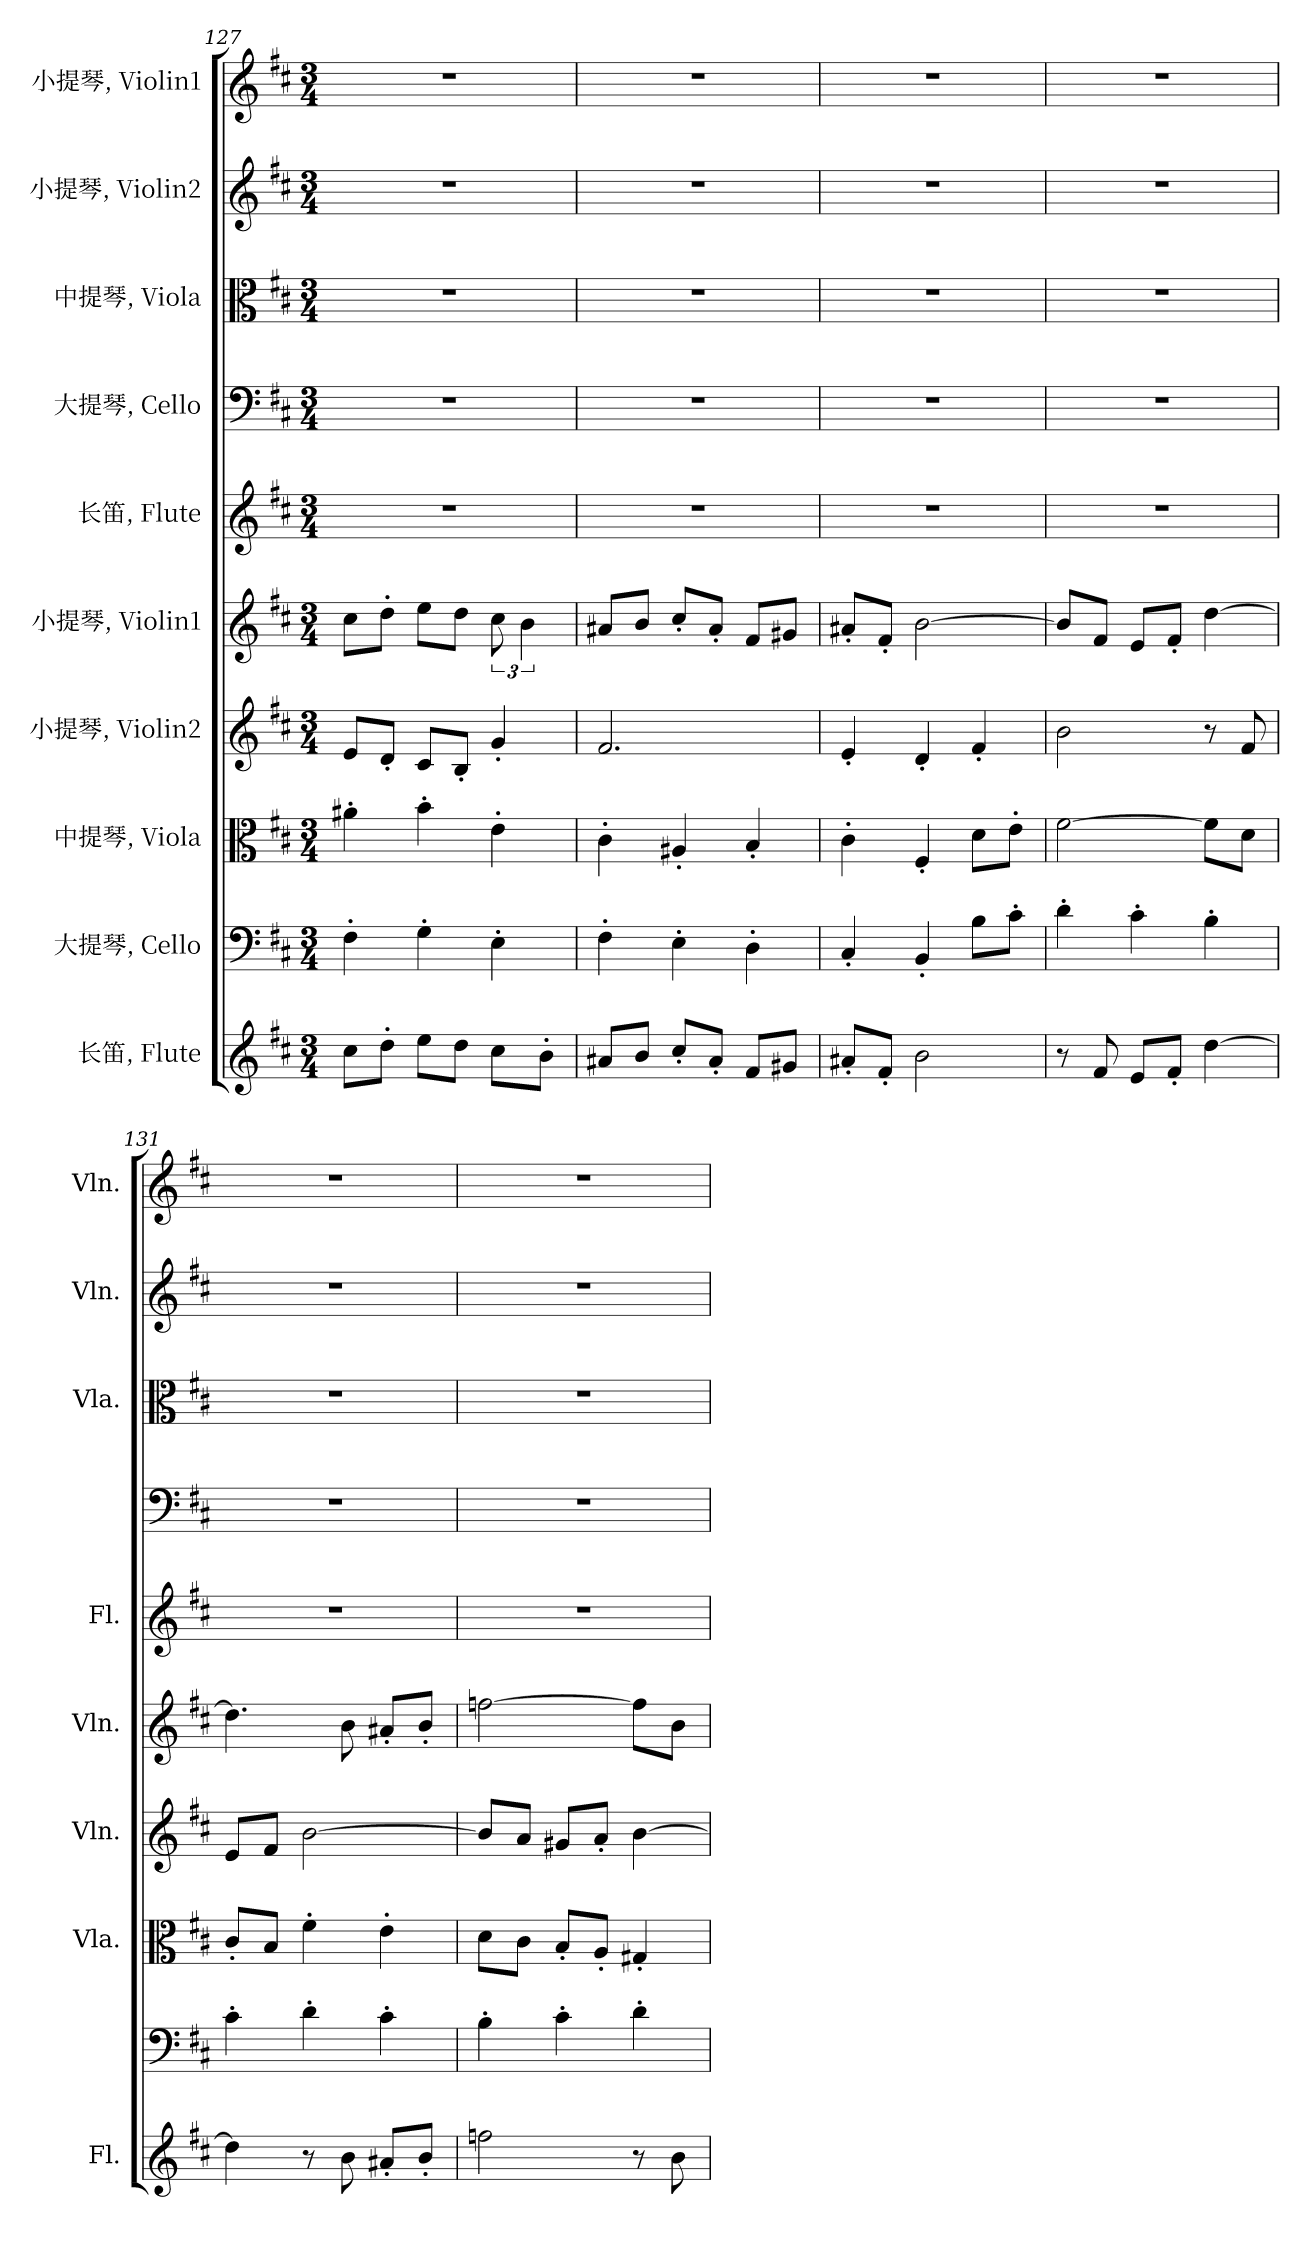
**kern	**kern	**kern	**kern	**kern	**kern	**kern	**kern	**kern	**kern
*part10	*part9	*part8	*part7	*part6	*part5	*part4	*part3	*part2	*part1
*staff10	*staff9	*staff8	*staff7	*staff6	*staff5	*staff4	*staff3	*staff2	*staff1
*I"长笛, Flute	*I"大提琴, Cello	*I"中提琴, Viola	*I"小提琴, Violin2	*I"小提琴, Violin1	*I"长笛, Flute	*I"大提琴, Cello	*I"中提琴, Viola	*I"小提琴, Violin2	*I"小提琴, Violin1
*I'Fl.	*	*I'Vla.	*I'Vln.	*I'Vln.	*I'Fl.	*	*I'Vla.	*I'Vln.	*I'Vln.
!!LO:PB:g=z
*clefG2	*clefF4	*clefC3	*clefG2	*clefG2	*clefG2	*clefF4	*clefC3	*clefG2	*clefG2
*k[f#c#]	*k[f#c#]	*k[f#c#]	*k[f#c#]	*k[f#c#]	*k[f#c#]	*k[f#c#]	*k[f#c#]	*k[f#c#]	*k[f#c#]
*M3/4	*M3/4	*M3/4	*M3/4	*M3/4	*M3/4	*M3/4	*M3/4	*M3/4	*M3/4
=127	=127	=127	=127	=127	=127	=127	=127	=127	=127
8cc#\L	4F#'\	4a#X'\	8e/L	8cc#\L	2.r	2.r	2.r	2.r	2.r
8dd'\J	.	.	8d'/J	8dd'\J	.	.	.	.	.
8ee\L	4G'\	4b'\	8c#/L	8ee\L	.	.	.	.	.
8dd\J	.	.	8B'/J	8dd\J	.	.	.	.	.
8cc#\L	4E'\	4e'\	4g'/	12cc#\	.	.	.	.	.
.	.	.	.	6b\	.	.	.	.	.
8b'\J	.	.	.	.	.	.	.	.	.
=128	=128	=128	=128	=128	=128	=128	=128	=128	=128
8a#X/L	4F#'\	4c#'\	2.f#/	8a#X/L	2.r	2.r	2.r	2.r	2.r
8b/J	.	.	.	8b/J	.	.	.	.	.
8cc#'/L	4E'\	4A#X'/	.	8cc#'/L	.	.	.	.	.
8a#'/J	.	.	.	8a#'/J	.	.	.	.	.
8f#/L	4D'\	4B'/	.	8f#/L	.	.	.	.	.
8g#X/J	.	.	.	8g#X/J	.	.	.	.	.
=129	=129	=129	=129	=129	=129	=129	=129	=129	=129
8a#X'/L	4C#'/	4c#'\	4e'/	8a#X'/L	2.r	2.r	2.r	2.r	2.r
8f#'/J	.	.	.	8f#'/J	.	.	.	.	.
2b\	4BB'/	4F#'/	4d'/	[2b\	.	.	.	.	.
.	8B\L	8d\L	4f#'/	.	.	.	.	.	.
.	8c#'\J	8e'\J	.	.	.	.	.	.	.
=130	=130	=130	=130	=130	=130	=130	=130	=130	=130
8r	4d'\	[2f#\	2b\	8b/L]	2.r	2.r	2.r	2.r	2.r
8f#/	.	.	.	8f#/J	.	.	.	.	.
8e/L	4c#'\	.	.	8e/L	.	.	.	.	.
8f#'/J	.	.	.	8f#'/J	.	.	.	.	.
[4dd\	4B'\	8f#\L]	8r	[4dd\	.	.	.	.	.
.	.	8d\J	8f#/	.	.	.	.	.	.
=131	=131	=131	=131	=131	=131	=131	=131	=131	=131
4dd\]	4c#'\	8c#'/L	8e/L	4.dd\]	2.r	2.r	2.r	2.r	2.r
.	.	8B/J	8f#/J	.	.	.	.	.	.
8r	4d'\	4f#'\	[2b\	.	.	.	.	.	.
8b\	.	.	.	8b\	.	.	.	.	.
8a#X'/L	4c#'\	4e'\	.	8a#X'/L	.	.	.	.	.
8b'/J	.	.	.	8b'/J	.	.	.	.	.
!!LO:PB:g=z
=132	=132	=132	=132	=132	=132	=132	=132	=132	=132
2ffn\	4B'\	8d\L	8b/L]	[2ffn\	2.r	2.r	2.r	2.r	2.r
.	.	8c#\J	8a/J	.	.	.	.	.	.
.	4c#'\	8B'/L	8g#X/L	.	.	.	.	.	.
.	.	8A'/J	8a'/J	.	.	.	.	.	.
8r	4d'\	4G#X'/	[4b\	8ff\L]	.	.	.	.	.
8b\	.	.	.	8b\J	.	.	.	.	.
=	=	=	=	=	=	=	=	=	=
*-	*-	*-	*-	*-	*-	*-	*-	*-	*-
